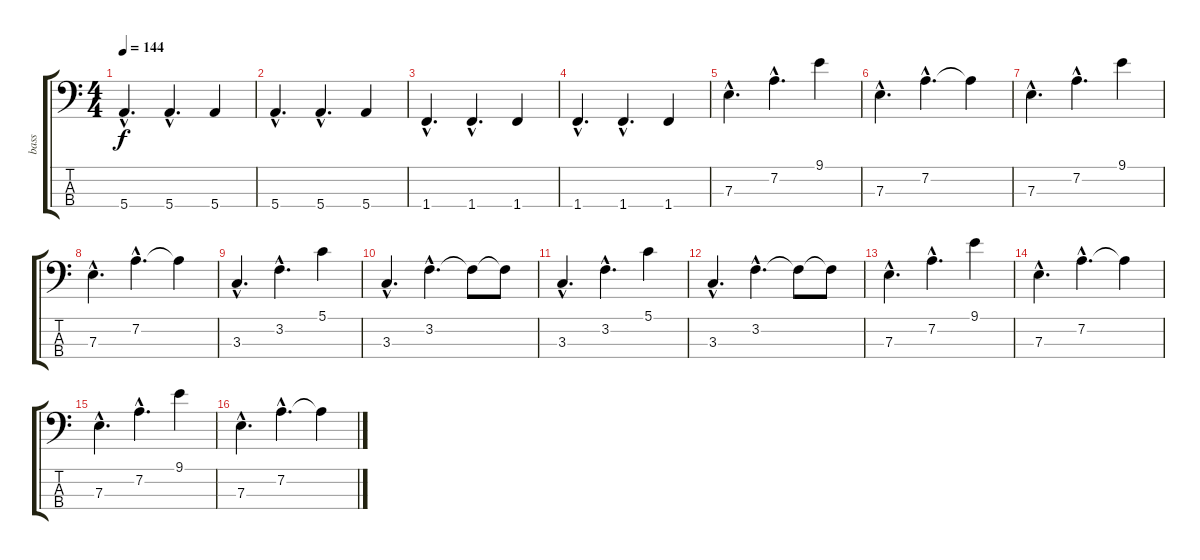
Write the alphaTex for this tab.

\track ("bass" "bass") {instrument electricbasspick}
\staff {score tabs}
\tuning (G2 D2 A1 E1) {hide}
\ts (4 4)
\tempo 144
\clef f4
\ks c
5.4{hac}.4{d dy f} 5.4{hac}.4{d} 5.4.4 |
5.4{hac}.4{d} 5.4{hac}.4{d} 5.4.4 |
1.4{hac}.4{d} 1.4{hac}.4{d} 1.4.4 |
1.4{hac}.4{d} 1.4{hac}.4{d} 1.4.4 |
7.3{hac}.4{d} 7.2{hac}.4{d} 9.1.4 |
7.3{hac}.4{d} 7.2{hac}.4{d} 7.2{t}.4 |
7.3{hac}.4{d} 7.2{hac}.4{d} 9.1.4 |
7.3{hac}.4{d} 7.2{hac}.4{d} 7.2{t}.4 |
3.3{hac}.4{d} 3.2{hac}.4{d} 5.1.4 |
3.3{hac}.4{d} 3.2{hac}.4{d} 3.2{t}.8 3.2{t}.8 |
3.3{hac}.4{d} 3.2{hac}.4{d} 5.1.4 |
3.3{hac}.4{d} 3.2{hac}.4{d} 3.2{t}.8 3.2{t}.8 |
7.3{hac}.4{d} 7.2{hac}.4{d} 9.1.4 |
7.3{hac}.4{d} 7.2{hac}.4{d} 7.2{t}.4 |
7.3{hac}.4{d} 7.2{hac}.4{d} 9.1.4 |
7.3{hac}.4{d} 7.2{hac}.4{d} 7.2{t}.4
